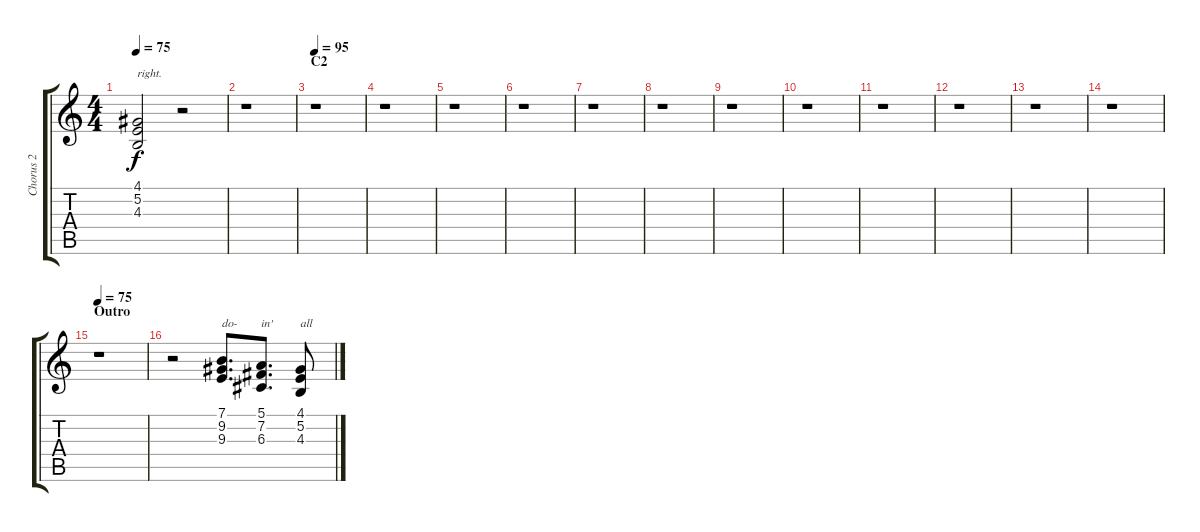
\track ("Chorus 2" "Chorus 2") {instrument choiraahs}
\staff {score tabs}
\tuning (E4 B3 G3 D3 A2 E2) {hide}
\ts (4 4)
\tempo 75
\clef g2
\ks c
(4.1 5.2 4.3).2{txt "right." dy f} r.2 |
r.1 |
\section ("" "C2")
\tempo 95
r.1 |
r.1 |
r.1 |
r.1 |
r.1 |
r.1 |
r.1 |
r.1 |
r.1 |
r.1 |
r.1 |
r.1 |
\section ("" "Outro")
\tempo 75
r.1 |
r.2 (7.1 9.2 9.3).8{d txt "do-"} (5.1 7.2 6.3).8{d txt "in'"} (4.1 5.2 4.3).8{txt "all"}
